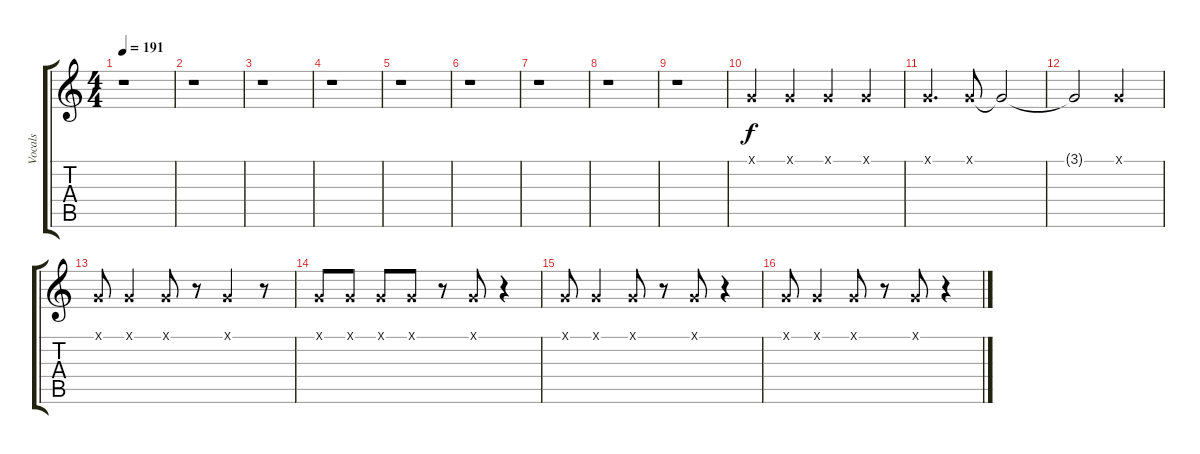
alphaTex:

\track ("Vocals" "Vocals") {instrument lead6voice}
\staff {score tabs}
\tuning (E4 B3 G3 D3 A2 E2) {hide}
\ts (4 4)
\tempo 191
\clef g2
\ks c
r.1{dy f} |
r.1 |
r.1 |
r.1 |
r.1 |
r.1 |
r.1 |
r.1 |
r.1 |
3.1{x}.4 3.1{x}.4 3.1{x}.4 3.1{x}.4 |
3.1{x}.4{d} 3.1{x}.8 3.1{t}.2 |
3.1{t}.2 3.1{x}.2 |
3.1{x}.8 3.1{x}.4 3.1{x}.8 r.8 3.1{x}.4 r.8 |
3.1{x}.8 3.1{x}.8 3.1{x}.8 3.1{x}.8 r.8 3.1{x}.8 r.4 |
3.1{x}.8 3.1{x}.4 3.1{x}.8 r.8 3.1{x}.8 r.4 |
3.1{x}.8 3.1{x}.4 3.1{x}.8 r.8 3.1{x}.8 r.4
